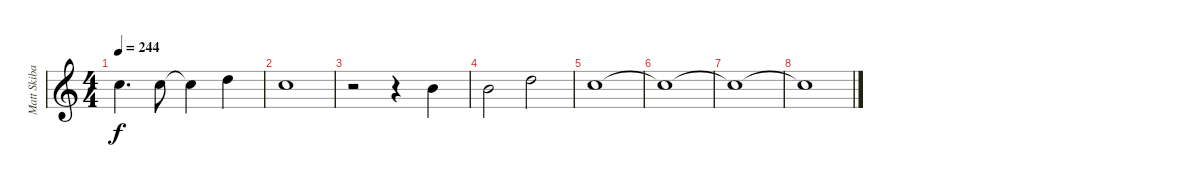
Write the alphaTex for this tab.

\track ("Matt Skiba - Vocals" "Matt Skiba") {instrument distortionguitar}
\staff {score}
\tuning (E4 B3 G3 D3 A2 E2) {hide}
\ts (4 4)
\tempo 244
\clef g2
\ks c
1.2.4{d dy f} 1.2.8 1.2{t}.4 3.2.4 |
1.2.1 |
r.2 r.4 0.2.4 |
0.2.2 7.3.2 |
1.2.1 |
1.2{t}.1 |
1.2{t}.1{volume 0} |
1.2{t}.1
